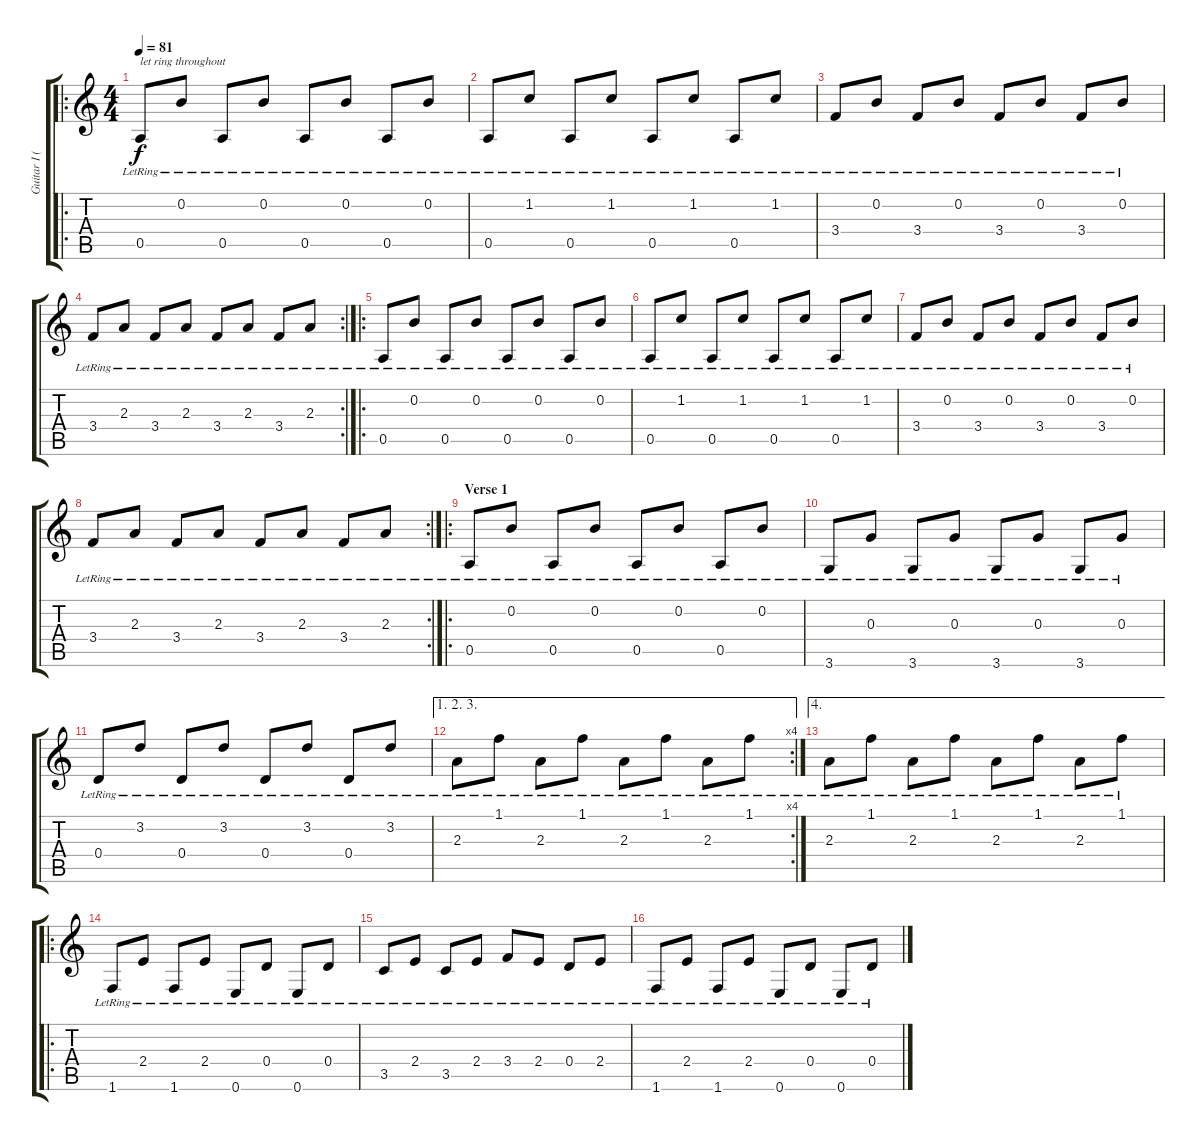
\track ("Guitar I (clean w/ chorus)" "Guitar I (") {instrument electricguitarclean}
\staff {score tabs}
\tuning (E4 B3 G3 D3 A2 E2) {hide}
\ro
\ts (4 4)
\tempo 81
\clef g2
\ks c
0.5{lr}.8{txt "let ring throughout" dy f instrument electricguitarclean} 0.2{lr}.8 0.5{lr}.8 0.2{lr}.8 0.5{lr}.8 0.2{lr}.8 0.5{lr}.8 0.2{lr}.8 |
0.5{lr}.8 1.2{lr}.8 0.5{lr}.8 1.2{lr}.8 0.5{lr}.8 1.2{lr}.8 0.5{lr}.8 1.2{lr}.8 |
3.4{lr}.8 0.2{lr}.8 3.4{lr}.8 0.2{lr}.8 3.4{lr}.8 0.2{lr}.8 3.4{lr}.8 0.2{lr}.8 |
\rc 2
3.4{lr}.8 2.3{lr}.8 3.4{lr}.8 2.3{lr}.8 3.4{lr}.8 2.3{lr}.8 3.4{lr}.8 2.3{lr}.8 |
\ro
0.5{lr}.8 0.2{lr}.8 0.5{lr}.8 0.2{lr}.8 0.5{lr}.8 0.2{lr}.8 0.5{lr}.8 0.2{lr}.8 |
0.5{lr}.8 1.2{lr}.8 0.5{lr}.8 1.2{lr}.8 0.5{lr}.8 1.2{lr}.8 0.5{lr}.8 1.2{lr}.8 |
3.4{lr}.8 0.2{lr}.8 3.4{lr}.8 0.2{lr}.8 3.4{lr}.8 0.2{lr}.8 3.4{lr}.8 0.2{lr}.8 |
\rc 2
3.4{lr}.8 2.3{lr}.8 3.4{lr}.8 2.3{lr}.8 3.4{lr}.8 2.3{lr}.8 3.4{lr}.8 2.3{lr}.8 |
\ro
\section ("" "Verse 1")
0.5{lr}.8 0.2{lr}.8 0.5{lr}.8 0.2{lr}.8 0.5{lr}.8 0.2{lr}.8 0.5{lr}.8 0.2{lr}.8 |
3.6{lr}.8 0.3{lr}.8 3.6{lr}.8 0.3{lr}.8 3.6{lr}.8 0.3{lr}.8 3.6{lr}.8 0.3{lr}.8 |
0.4{lr}.8 3.2{lr}.8 0.4{lr}.8 3.2{lr}.8 0.4{lr}.8 3.2{lr}.8 0.4{lr}.8 3.2{lr}.8 |
\ae (1 2 3)
\rc 4
2.3{lr}.8 1.1{lr}.8 2.3{lr}.8 1.1{lr}.8 2.3{lr}.8 1.1{lr}.8 2.3{lr}.8 1.1{lr}.8 |
\ae 4
2.3{lr}.8 1.1{lr}.8 2.3{lr}.8 1.1{lr}.8 2.3{lr}.8 1.1{lr}.8 2.3{lr}.8 1.1{lr}.8 |
\ro
1.6{lr}.8 2.4{lr}.8 1.6{lr}.8 2.4{lr}.8 0.6{lr}.8 0.4{lr}.8 0.6{lr}.8 0.4{lr}.8 |
3.5{lr}.8 2.4{lr}.8 3.5{lr}.8 2.4{lr}.8 3.4{lr}.8 2.4{lr}.8 0.4{lr}.8 2.4{lr}.8 |
1.6{lr}.8 2.4{lr}.8 1.6{lr}.8 2.4{lr}.8 0.6{lr}.8 0.4{lr}.8 0.6{lr}.8 0.4{lr}.8
